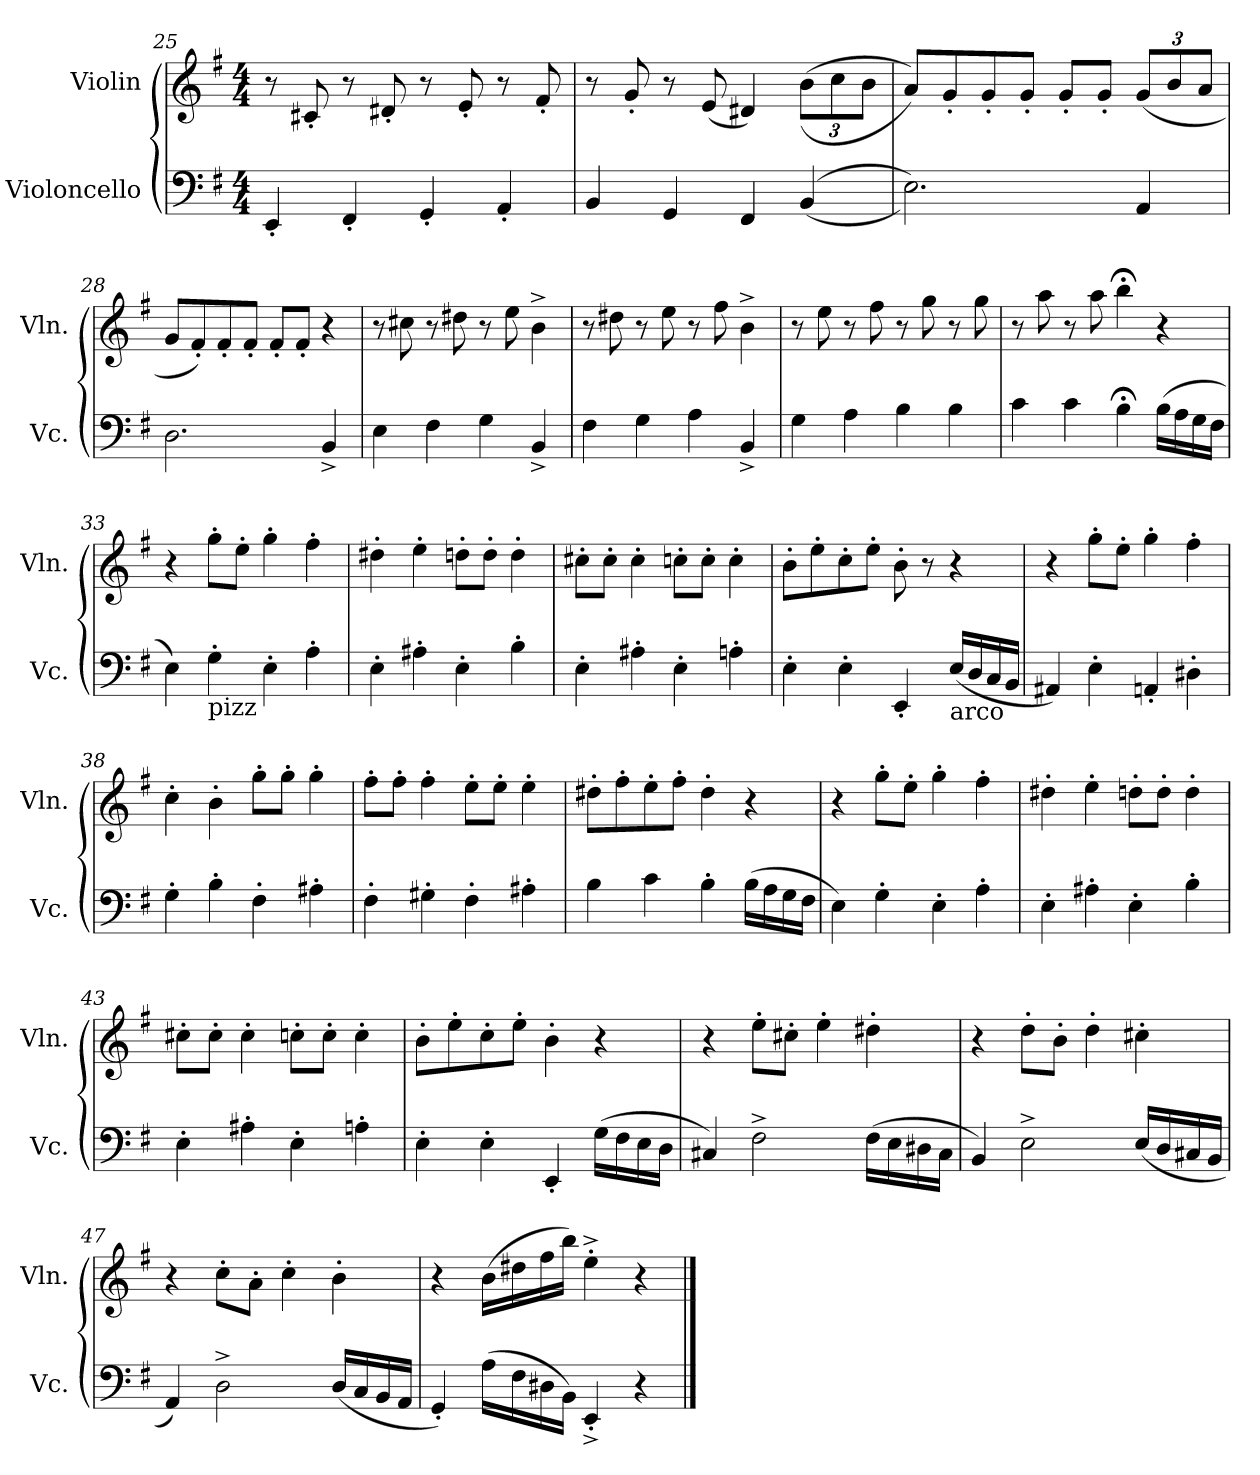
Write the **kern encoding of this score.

**kern	**kern
*part2	*part1
*staff2	*staff1
*I"Violoncello	*I"Violin
*I'Vc.	*I'Vln.
!!LO:LB:g=z
*clefF4	*clefG2
*k[f#]	*k[f#]
*M4/4	*M4/4
=25	=25
4EE'/	8r
.	8c#X'/
4FF#'/	8r
.	8d#X'/
4GG'/	8r
.	8e'/
4AA'/	8r
.	8f#'/
=26	=26
4BB/	8r
.	8g'/
4GG/	8r
.	(8e/
4FF#/	4d#X/)
*	*Xbrackettup
((4BB/	((12b\L
.	12cc\
.	12b\J
=27	=27
2.E\))	8a/L))
.	8g'/
.	8g'/
.	8g'/J
.	8g'/L
.	8g'/J
4AA/	(12g/L
.	12b/
.	12a/J
=28	=28
2.D\	8g/L
.	8f#'/)
.	8f#'/
.	8f#'/J
.	8f#'/L
.	8f#'/J
4BB^/	4r
!!LO:LB:g=z
=29	=29
4E\	8r
.	8cc#X\
4F#\	8r
.	8dd#X\
4G\	8r
.	8ee\
4BB^/	4b^\
=30	=30
4F#\	8r
.	8dd#X\
4G\	8r
.	8ee\
4A\	8r
.	8ff#\
4BB^/	4b^\
=31	=31
4G\	8r
.	8ee\
4A\	8r
.	8ff#\
4B\	8r
.	8gg\
4B\	8r
.	8gg\
=32	=32
4c\	8r
.	8aa\
4c\	8r
.	8aa\
4B;<\	4bb;<\
(16B\LL	4r
16A\	.
16G\	.
16F#\JJ	.
!!LO:LB:g=z
=33	=33
4E\)	4r
!LO:TX:b:t=pizz	!
4G'\	8gg'\L
.	8ee'\J
4E'\	4gg'\
4A'\	4ff#'\
=34	=34
4E'\	4dd#X'\
4A#X'\	4ee'\
4E'\	8ddn'\L
.	8dd'\J
4B'\	4dd'\
=35	=35
4E'\	8cc#X'\L
.	8cc#'\J
4A#X'\	4cc#'\
4E'\	8ccn'\L
.	8cc'\J
4An'\	4cc'\
=36	=36
4E'\	8b'\L
.	8ee'\
4E'\	8cc'\
.	8ee'\J
4EE'/	8b'\
.	8r
!LO:TX:b:t=arco	!
(16E/LL	4r
16D/	.
16C/	.
16BB/JJ	.
!!LO:LB:g=z
=37	=37
4AA#X/)	4r
4E'\	8gg'\L
.	8ee'\J
4AAn'/	4gg'\
4D#X'\	4ff#'\
=38	=38
4G'\	4cc'\
4B'\	4b'\
4F#'\	8gg'\L
.	8gg'\J
4A#X'\	4gg'\
=39	=39
4F#'\	8ff#'\L
.	8ff#'\J
4G#X'\	4ff#'\
4F#'\	8ee'\L
.	8ee'\J
4A#X'\	4ee'\
=40	=40
4B\	8dd#X'\L
.	8ff#'\
4c\	8ee'\
.	8ff#'\J
4B'\	4dd#'\
(16B\LL	4r
16A\	.
16G\	.
16F#\JJ	.
!!LO:PB:g=z
=41	=41
4E\)	4r
4G'\	8gg'\L
.	8ee'\J
4E'\	4gg'\
4A'\	4ff#'\
=42	=42
4E'\	4dd#X'\
4A#X'\	4ee'\
4E'\	8ddn'\L
.	8dd'\J
4B'\	4dd'\
=43	=43
4E'\	8cc#X'\L
.	8cc#'\J
4A#X'\	4cc#'\
4E'\	8ccn'\L
.	8cc'\J
4An'\	4cc'\
=44	=44
4E'\	8b'\L
.	8ee'\
4E'\	8cc'\
.	8ee'\J
4EE'/	4b'\
(16G\LL	4r
16F#\	.
16E\	.
16D\JJ	.
!!LO:LB:g=z
=45	=45
4C#X/)	4r
2F#^\	8ee'\L
.	8cc#X'\J
.	4ee'\
(16F#\LL	4dd#X'\
16E\	.
16D#X\	.
16C#\JJ	.
=46	=46
4BB/)	4r
2E^\	8dd'\L
.	8b'\J
.	4dd'\
(16E/LL	4cc#X'\
16D/	.
16C#X/	.
16BB/JJ	.
=47	=47
4AA/)	4r
2D^\	8cc'\L
.	8a'\J
.	4cc'\
(16D/LL	4b'\
16C/	.
16BB/	.
16AA/JJ	.
=48	=48
4GG'/)	4r
(16A\LL	(16b\LL
16F#\	16dd#X\
16D#X\	16ff#\
16BB\JJ)	16bb\JJ)
4EE^'/	4ee'^\
4r	4r
==	==
*-	*-
